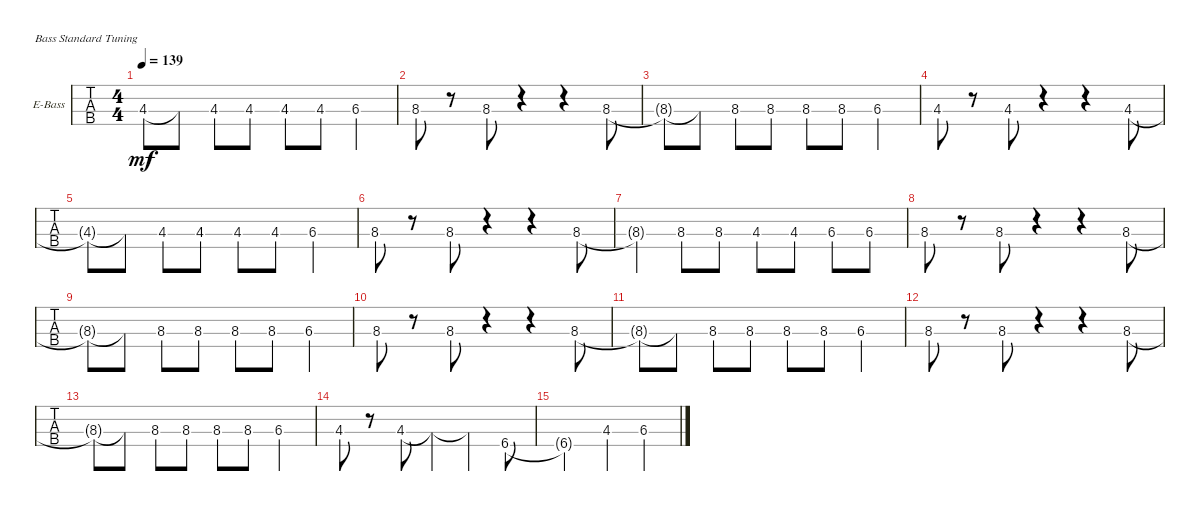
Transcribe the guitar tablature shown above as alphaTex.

\defaultSystemsLayout 4
\bracketExtendMode groupsimilarinstruments
\firstSystemTrackNameOrientation horizontal
\otherSystemsTrackNameOrientation horizontal
\track ("Electric Bass" "E-Bass") {solo instrument electricbassfinger}
\staff {tabs}
\tuning (G2 D2 A1 E1)
\ts (4 4)
\tempo 139
\clef f4
\ks c
4.3{t}.8{dy mf} 4.3{t}.8 4.3.8 4.3.8 4.3.8 4.3.8 6.3.4 |
8.3.8 r.8 8.3.8 r.4 r.4 8.3.8 |
8.3{t}.8 8.3{t}.8 8.3.8 8.3.8 8.3.8 8.3.8 6.3.4 |
4.3.8 r.8 4.3.8 r.4 r.4 4.3.8 |
4.3{t}.8 4.3{t}.8 4.3.8 4.3.8 4.3.8 4.3.8 6.3.4 |
8.3.8 r.8 8.3.8 r.4 r.4 8.3.8 |
8.3{t}.4 8.3.8 8.3.8 4.3.8 4.3.8 6.3.8 6.3.8 |
8.3.8 r.8 8.3.8 r.4 r.4 8.3.8 |
8.3{t}.8 8.3{t}.8 8.3.8 8.3.8 8.3.8 8.3.8 6.3.4 |
8.3.8 r.8 8.3.8 r.4 r.4 8.3.8 |
8.3{t}.8 8.3{t}.8 8.3.8 8.3.8 8.3.8 8.3.8 6.3.4 |
8.3.8 r.8 8.3.8 r.4 r.4 8.3.8 |
8.3{t}.8 8.3{t}.8 8.3.8 8.3.8 8.3.8 8.3.8 6.3.4 |
4.3.8 r.8 4.3.8 4.3{t}.4 4.3{t}.4 6.4.8 |
6.4{t}.2 4.3.4 6.3.4
